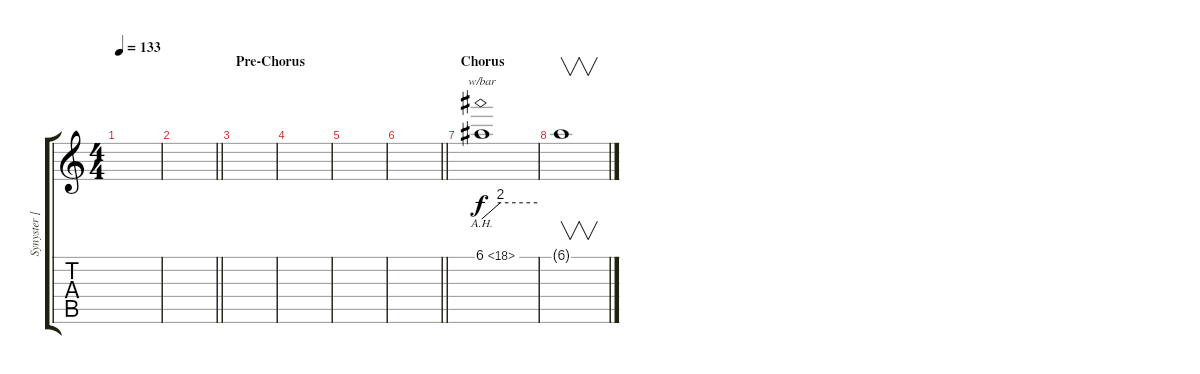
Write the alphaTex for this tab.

\track ("Synyster [Harmonics/FX]" "Synyster [") {instrument distortionguitar}
\staff {score tabs}
\tuning (E4 B3 G3 D3 A2 D2) {hide}
\ts (4 4)
\tempo 133
\clef g2
\ks c
|
\barLineRight lightlight
|
\section ("" "Pre-Chorus")
|
|
|
\barLineRight lightlight
|
\section ("" "Chorus")
6.1{ah 12}.1{tbe (custom default 0 0 20 8 60 8)} |
6.1{t}.1{v}
